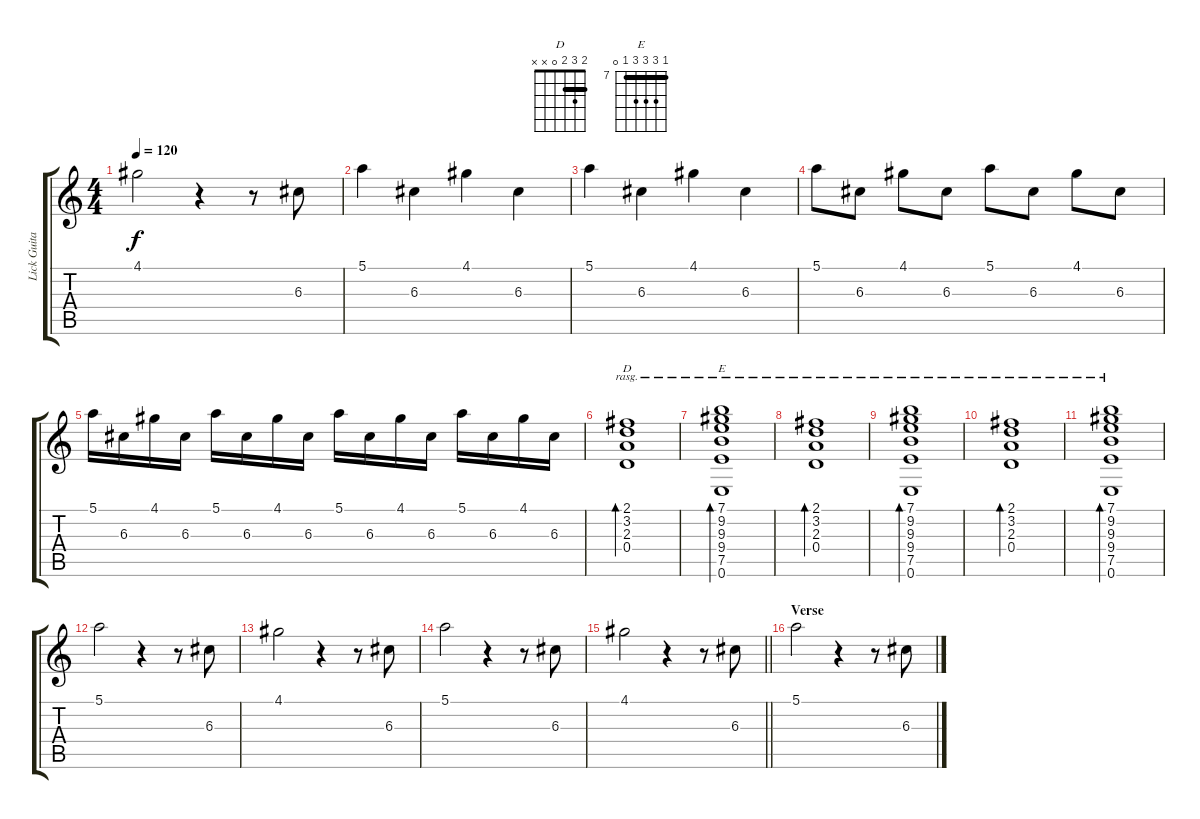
\track ("Lick Guitar 1" "Lick Guita") {instrument acousticguitarsteel}
\staff {score tabs}
\tuning (E4 B3 G3 D3 A2 E2) {hide}
\chord ("D" 2 3 2 0 x x) {barre 2}
\chord ("E" 7 9 9 9 7 0) {firstfret 7 barre 7}
\ts (4 4)
\tempo 120
\clef g2
\ks c
4.1.2{dy f} r.4 r.8 6.3.8 |
5.1.4 6.3.4 4.1.4 6.3.4 |
5.1.4 6.3.4 4.1.4 6.3.4 |
5.1.8 6.3.8 4.1.8 6.3.8 5.1.8 6.3.8 4.1.8 6.3.8 |
5.1.16 6.3.16 4.1.16 6.3.16 5.1.16 6.3.16 4.1.16 6.3.16 5.1.16 6.3.16 4.1.16 6.3.16 5.1.16 6.3.16 4.1.16 6.3.16 |
(2.1 3.2 2.3 0.4).1{bd 240 ch "D" rasg ii volume 7} |
(7.1 9.2 9.3 9.4 7.5 0.6).1{bd 240 ch "E" rasg ii} |
(2.1 3.2 2.3 0.4).1{bd 240 rasg ii} |
(7.1 9.2 9.3 9.4 7.5 0.6).1{bd 240 rasg ii} |
(2.1 3.2 2.3 0.4).1{bd 240 rasg ii} |
(7.1 9.2 9.3 9.4 7.5 0.6).1{bd 240 rasg ii} |
5.1.2{volume 13} r.4 r.8 6.3.8 |
4.1.2 r.4 r.8 6.3.8 |
5.1.2 r.4 r.8 6.3.8 |
\barLineRight lightlight
4.1.2 r.4 r.8 6.3.8 |
\section ("" "Verse")
5.1.2 r.4 r.8 6.3.8
